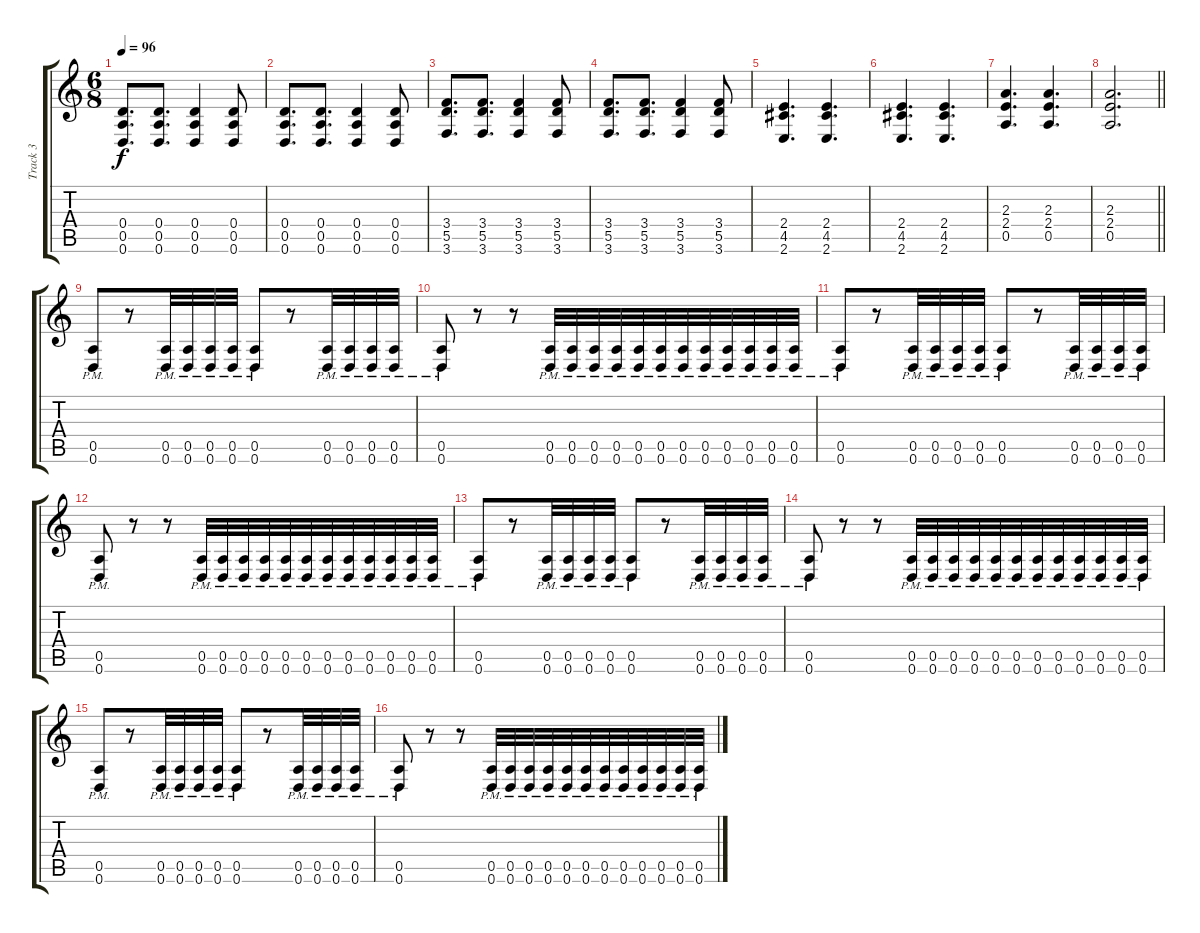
\track ("Track 3" "Track 3") {instrument distortionguitar}
\staff {score tabs}
\tuning (E4 B3 G3 D3 A2 D2) {hide}
\ts (6 8)
\tempo 96
\clef g2
\ks c
(0.4 0.5 0.6).8{d dy f} (0.4 0.5 0.6).8{d} (0.4 0.5 0.6).4 (0.4 0.5 0.6).8 |
(0.4 0.5 0.6).8{d} (0.4 0.5 0.6).8{d} (0.4 0.5 0.6).4 (0.4 0.5 0.6).8 |
(3.4 5.5 3.6).8{d} (3.4 5.5 3.6).8{d} (3.4 5.5 3.6).4 (3.4 5.5 3.6).8 |
(3.4 5.5 3.6).8{d} (3.4 5.5 3.6).8{d} (3.4 5.5 3.6).4 (3.4 5.5 3.6).8 |
(2.4 4.5 2.6).4{d} (2.4 4.5 2.6).4{d} |
(2.4 4.5 2.6).4{d} (2.4 4.5 2.6).4{d} |
(2.3 2.4 0.5).4{d} (2.3 2.4 0.5).4{d} |
\barLineRight lightlight
(2.3 2.4 0.5).2{d} |
(0.5{pm} 0.6{pm}).8{volume 15 balance 0} r.8 (0.5{pm} 0.6{pm}).32 (0.5{pm} 0.6{pm}).32 (0.5{pm} 0.6{pm}).32 (0.5{pm} 0.6{pm}).32 (0.5{pm} 0.6{pm}).8 r.8 (0.5{pm} 0.6{pm}).32 (0.5{pm} 0.6{pm}).32 (0.5{pm} 0.6{pm}).32 (0.5{pm} 0.6{pm}).32 |
(0.5{pm} 0.6{pm}).8 r.8 r.8 (0.5{pm} 0.6{pm}).32 (0.5{pm} 0.6{pm}).32 (0.5{pm} 0.6{pm}).32 (0.5{pm} 0.6{pm}).32 (0.5{pm} 0.6{pm}).32 (0.5{pm} 0.6{pm}).32 (0.5{pm} 0.6{pm}).32 (0.5{pm} 0.6{pm}).32 (0.5{pm} 0.6{pm}).32 (0.5{pm} 0.6{pm}).32 (0.5{pm} 0.6{pm}).32 (0.5{pm} 0.6{pm}).32 |
(0.5{pm} 0.6{pm}).8 r.8 (0.5{pm} 0.6{pm}).32 (0.5{pm} 0.6{pm}).32 (0.5{pm} 0.6{pm}).32 (0.5{pm} 0.6{pm}).32 (0.5{pm} 0.6{pm}).8 r.8 (0.5{pm} 0.6{pm}).32 (0.5{pm} 0.6{pm}).32 (0.5{pm} 0.6{pm}).32 (0.5{pm} 0.6{pm}).32 |
(0.5{pm} 0.6{pm}).8 r.8 r.8 (0.5{pm} 0.6{pm}).32 (0.5{pm} 0.6{pm}).32 (0.5{pm} 0.6{pm}).32 (0.5{pm} 0.6{pm}).32 (0.5{pm} 0.6{pm}).32 (0.5{pm} 0.6{pm}).32 (0.5{pm} 0.6{pm}).32 (0.5{pm} 0.6{pm}).32 (0.5{pm} 0.6{pm}).32 (0.5{pm} 0.6{pm}).32 (0.5{pm} 0.6{pm}).32 (0.5{pm} 0.6{pm}).32 |
(0.5{pm} 0.6{pm}).8 r.8 (0.5{pm} 0.6{pm}).32 (0.5{pm} 0.6{pm}).32 (0.5{pm} 0.6{pm}).32 (0.5{pm} 0.6{pm}).32 (0.5{pm} 0.6{pm}).8 r.8 (0.5{pm} 0.6{pm}).32 (0.5{pm} 0.6{pm}).32 (0.5{pm} 0.6{pm}).32 (0.5{pm} 0.6{pm}).32 |
(0.5{pm} 0.6{pm}).8 r.8 r.8 (0.5{pm} 0.6{pm}).32 (0.5{pm} 0.6{pm}).32 (0.5{pm} 0.6{pm}).32 (0.5{pm} 0.6{pm}).32 (0.5{pm} 0.6{pm}).32 (0.5{pm} 0.6{pm}).32 (0.5{pm} 0.6{pm}).32 (0.5{pm} 0.6{pm}).32 (0.5{pm} 0.6{pm}).32 (0.5{pm} 0.6{pm}).32 (0.5{pm} 0.6{pm}).32 (0.5{pm} 0.6{pm}).32 |
(0.5{pm} 0.6{pm}).8 r.8 (0.5{pm} 0.6{pm}).32 (0.5{pm} 0.6{pm}).32 (0.5{pm} 0.6{pm}).32 (0.5{pm} 0.6{pm}).32 (0.5{pm} 0.6{pm}).8 r.8 (0.5{pm} 0.6{pm}).32 (0.5{pm} 0.6{pm}).32 (0.5{pm} 0.6{pm}).32 (0.5{pm} 0.6{pm}).32 |
(0.5{pm} 0.6{pm}).8 r.8 r.8 (0.5{pm} 0.6{pm}).32 (0.5{pm} 0.6{pm}).32 (0.5{pm} 0.6{pm}).32 (0.5{pm} 0.6{pm}).32 (0.5{pm} 0.6{pm}).32 (0.5{pm} 0.6{pm}).32 (0.5{pm} 0.6{pm}).32 (0.5{pm} 0.6{pm}).32 (0.5{pm} 0.6{pm}).32 (0.5{pm} 0.6{pm}).32 (0.5{pm} 0.6{pm}).32 (0.5{pm} 0.6{pm}).32
